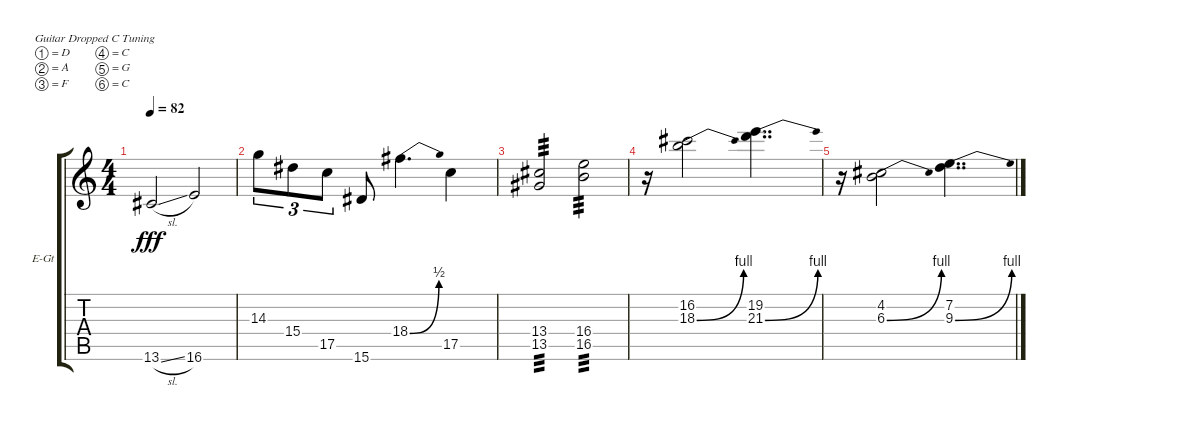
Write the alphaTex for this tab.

\bracketExtendMode groupsimilarinstruments
\firstSystemTrackNameOrientation horizontal
\otherSystemsTrackNameOrientation horizontal
\track ("Adam - Solo" "E-Gt") {instrument overdrivenguitar}
\staff {score tabs}
\tuning (D4 A3 F3 C3 G2 C2)
\ts (4 4)
\tempo 82
\clef g2
\ks c
13.6{sl}.2{dy fff} 16.6.2 |
14.3.8{tu (3 2)} 15.4.8{tu (3 2)} 17.5.8{tu (3 2)} 15.6.8 18.4{be (bend 0 0 21.599999999999998 2)}.4{d} 17.5.4 |
(13.4 13.5).2{tp 3} (16.5 16.4).2{tp 3} |
r.16 (16.2 18.3{be (bend 0 0 15 4)}).2 (19.2 21.3{be (bend 0 0 15 4)}).4{dd} |
r.16 (4.2 6.3{be (bend 0 0 15 4)}).2 (7.2 9.3{be (bend 0 0 15 4)}).4{dd}
